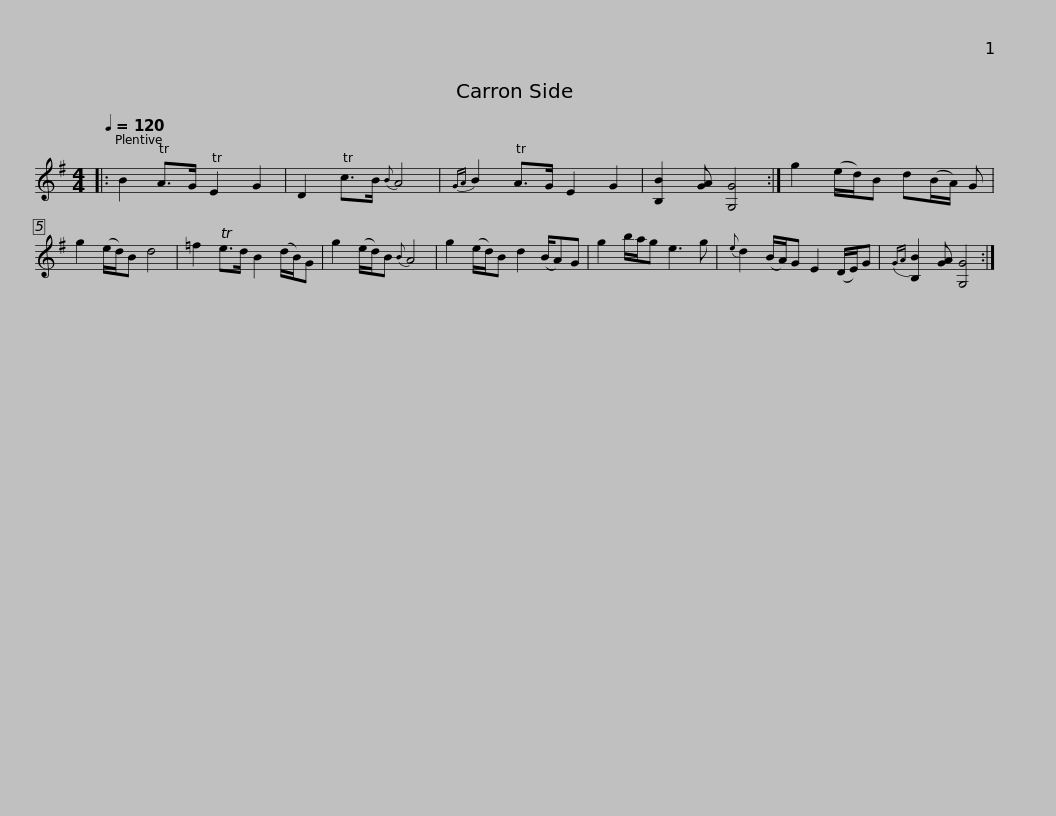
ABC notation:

X:1
L:1/8
Q:1/4=120
M:4/4
I:linebreak $
K:G
V:1 treble
V:1
|: B2 TA>G TE2 G2 | D2 Tc>B{B} A4 |{GA} B2 TA>G E2 G2 | [B,B]2 [GA] [G,G]4 :| g2 (e/d/)B d(B/A/) G | %5
 g2 (e/d/)B d4 |$ =f2 Te>d B2 (d/B/)G | g2 (e/d/)B{B} A4 | g2 (e/d/)B d2 (B/A)G | g2 b/a/g e3 g | %10
{e} d2 (B/A/)G E2 (D/E/)G |{GA} [B,B]2 [GA] [G,G]4 :| %12
